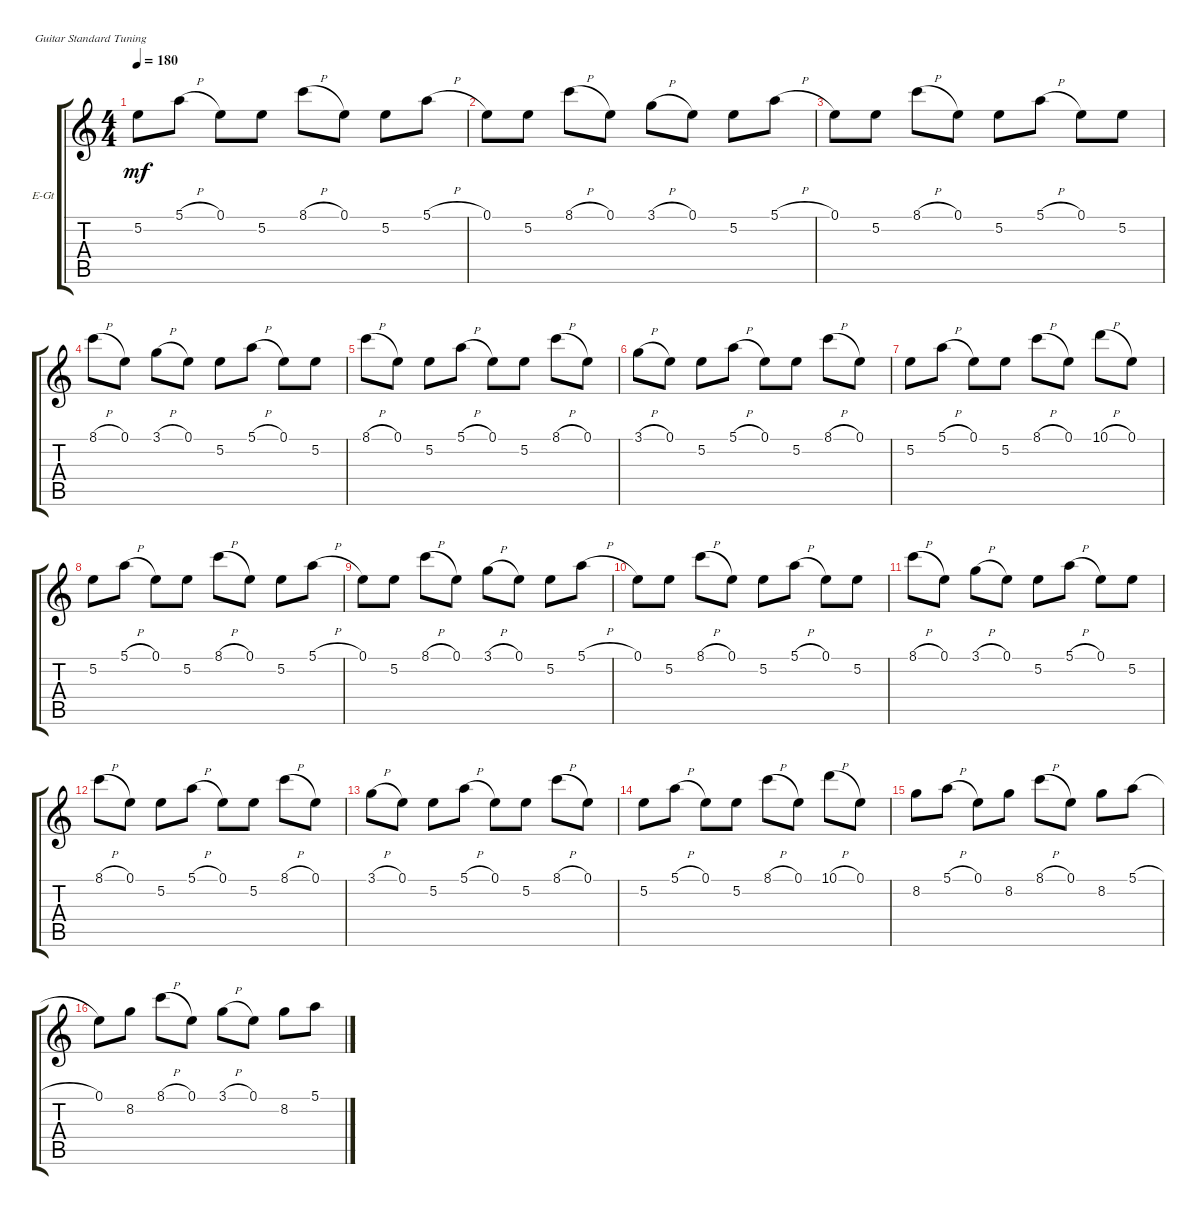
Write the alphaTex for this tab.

\defaultSystemsLayout 4
\bracketExtendMode groupsimilarinstruments
\firstSystemTrackNameOrientation horizontal
\otherSystemsTrackNameOrientation horizontal
\track ("Ben Wiacek" "E-Gt") {instrument overdrivenguitar}
\staff {score tabs}
\tuning (E4 B3 G3 D3 A2 E2)
\ts (4 4)
\tempo 180
\clef g2
\scale
0.487395
\ks c
5.2.8{dy mf instrument overdrivenguitar} 5.1{h}.8 0.1.8 5.2.8 8.1{h}.8 0.1.8 5.2.8 5.1{h}.8 |
\scale
0.256303 0.1.8 5.2.8 8.1{h}.8 0.1.8 3.1{h}.8 0.1.8 5.2.8 5.1{h}.8 |
\scale
0.256303 0.1.8 5.2.8 8.1{h}.8 0.1.8 5.2.8 5.1{h}.8 0.1.8 5.2.8 |
\scale
0.333333 8.1{h}.8 0.1.8 3.1{h}.8 0.1.8 5.2.8 5.1{h}.8 0.1.8 5.2.8 |
\scale
0.333333 8.1{h}.8 0.1.8 5.2.8 5.1{h}.8 0.1.8 5.2.8 8.1{h}.8 0.1.8 |
\scale
0.333333 3.1{h}.8 0.1.8 5.2.8 5.1{h}.8 0.1.8 5.2.8 8.1{h}.8 0.1.8 |
5.2.8 5.1{h}.8 0.1.8 5.2.8 8.1{h}.8 0.1.8 10.1{h}.8 0.1.8 |
5.2.8 5.1{h}.8 0.1.8 5.2.8 8.1{h}.8 0.1.8 5.2.8 5.1{h}.8 |
0.1.8 5.2.8 8.1{h}.8 0.1.8 3.1{h}.8 0.1.8 5.2.8 5.1{h}.8 |
0.1.8 5.2.8 8.1{h}.8 0.1.8 5.2.8 5.1{h}.8 0.1.8 5.2.8 |
8.1{h}.8 0.1.8 3.1{h}.8 0.1.8 5.2.8 5.1{h}.8 0.1.8 5.2.8 |
8.1{h}.8 0.1.8 5.2.8 5.1{h}.8 0.1.8 5.2.8 8.1{h}.8 0.1.8 |
3.1{h}.8 0.1.8 5.2.8 5.1{h}.8 0.1.8 5.2.8 8.1{h}.8 0.1.8 |
5.2.8 5.1{h}.8 0.1.8 5.2.8 8.1{h}.8 0.1.8 10.1{h}.8 0.1.8 |
8.2.8 5.1{h}.8 0.1.8 8.2.8 8.1{h}.8 0.1.8 8.2.8 5.1{h}.8 |
0.1.8 8.2.8 8.1{h}.8 0.1.8 3.1{h}.8 0.1.8 8.2.8 5.1{h}.8
